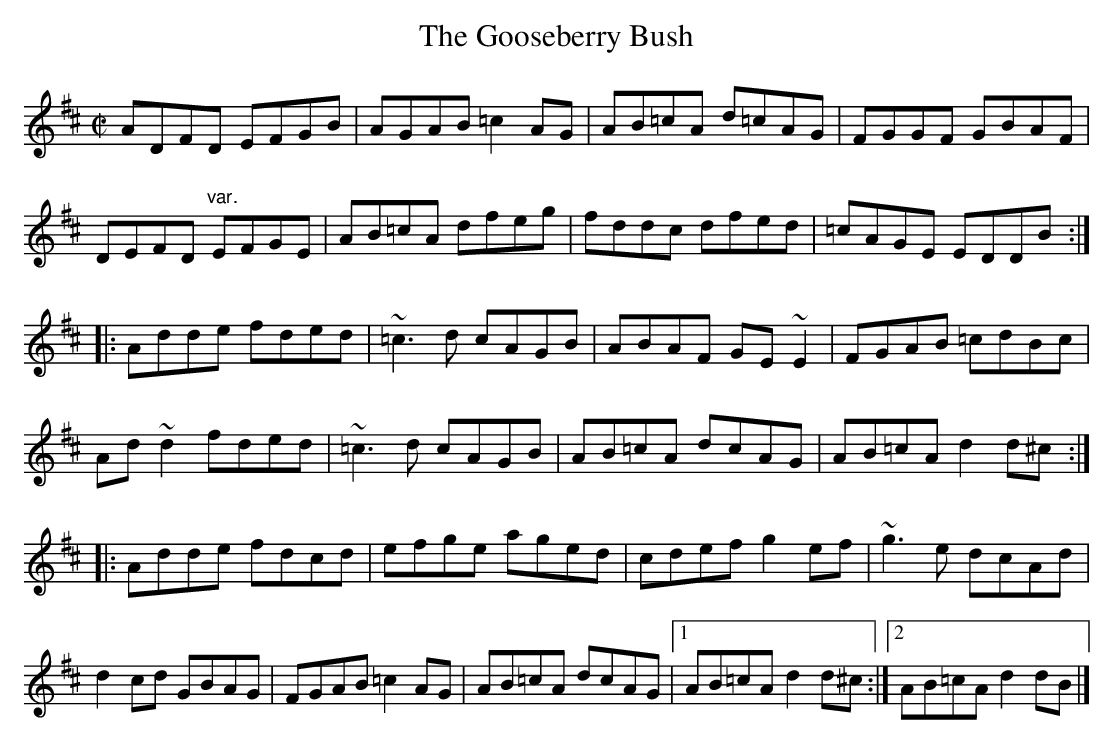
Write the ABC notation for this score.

X:1
T:Gooseberry Bush, The
M:C|
L:1/8
K:D
ADFD EFGB|AGAB =c2AG|AB=cA d=cAG|FGGF GBAF|!
DEFD "var."EFGE|AB=cA dfeg|fddc dfed|=cAGE EDDB:|!
|:Adde fded|~=c3d cAGB|ABAF GE~E2|FGAB =cdBc|!
Ad~d2 fded|~=c3d cAGB|AB=cA dcAG|AB=cA d2d^c:|!
|:Adde fdcd|efge aged|cdef g2ef|~g3e dcAd|!
d2cd GBAG|FGAB =c2AG|AB=cA dcAG|1AB=cA d2d^c:|2AB=cA d2dB|]!
